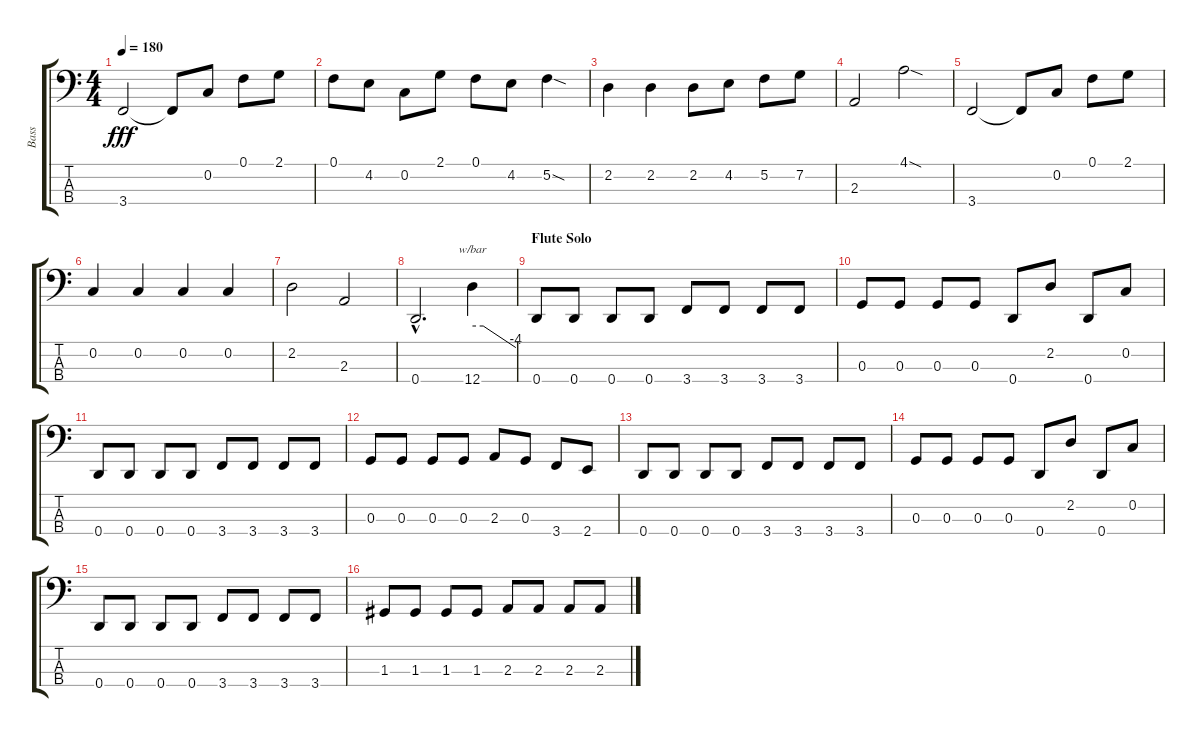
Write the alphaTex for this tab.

\track ("Bass" "Bass") {instrument electricbassfinger}
\staff {score tabs}
\tuning (F2 C2 G1 D1) {hide}
\ts (4 4)
\tempo 180
\clef f4
\ks c
3.4.2{dy fff} 3.4{t}.8 0.2.8 0.1.8 2.1.8 |
0.1.8 4.2.8 0.2.8 2.1.8 0.1.8 4.2.8 5.2{sod}.4 |
2.2.4 2.2.4 2.2.8 4.2.8 5.2.8 7.2.8 |
2.3.2 4.1{sod}.2 |
3.4.2 3.4{t}.8 0.2.8 0.1.8 2.1.8 |
0.2.4 0.2.4 0.2.4 0.2.4 |
2.2.2 2.3.2 |
0.4{hac}.2{d} 12.4.4{tbe (custom default 0 0 15 0 60 -16)} |
\section ("" "Flute Solo")
0.4.8 0.4.8 0.4.8 0.4.8 3.4.8 3.4.8 3.4.8 3.4.8 |
0.3.8 0.3.8 0.3.8 0.3.8 0.4.8 2.2.8 0.4.8 0.2.8 |
0.4.8 0.4.8 0.4.8 0.4.8 3.4.8 3.4.8 3.4.8 3.4.8 |
0.3.8 0.3.8 0.3.8 0.3.8 2.3.8 0.3.8 3.4.8 2.4.8 |
0.4.8 0.4.8 0.4.8 0.4.8 3.4.8 3.4.8 3.4.8 3.4.8 |
0.3.8 0.3.8 0.3.8 0.3.8 0.4.8 2.2.8 0.4.8 0.2.8 |
0.4.8 0.4.8 0.4.8 0.4.8 3.4.8 3.4.8 3.4.8 3.4.8 |
1.3.8 1.3.8 1.3.8 1.3.8 2.3.8 2.3.8 2.3.8 2.3.8
